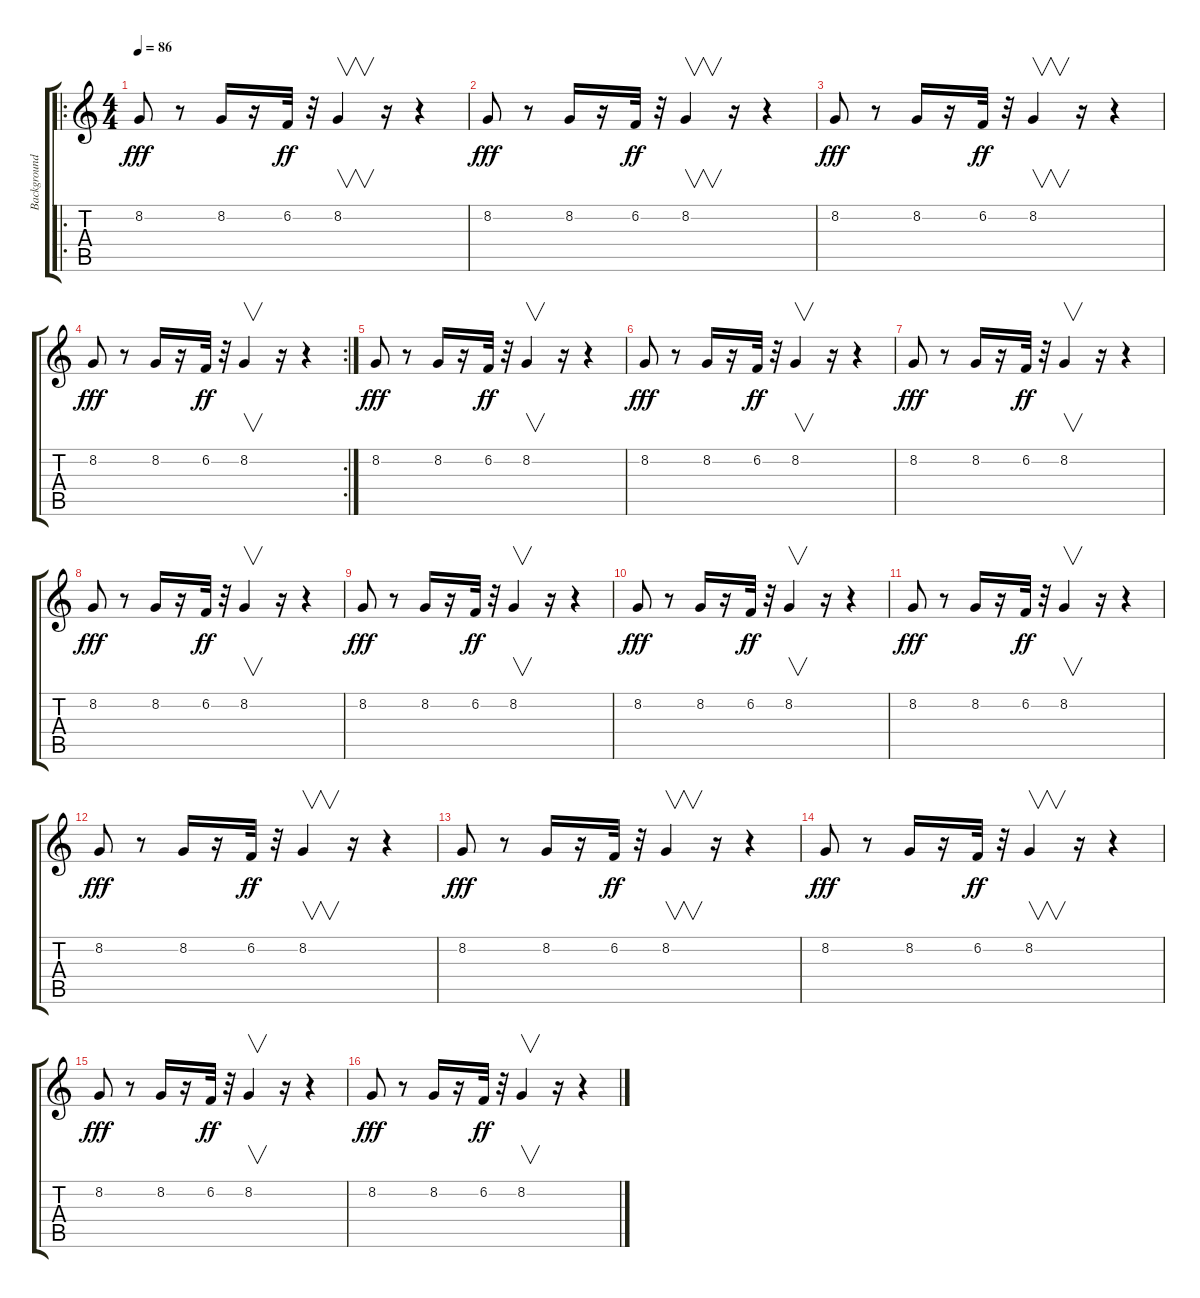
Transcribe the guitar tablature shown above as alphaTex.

\track ("Background Voices" "Background") {instrument lead6voice}
\staff {score tabs}
\tuning (E4 B3 G3 D3 A2 E2) {hide}
\ro
\ts (4 4)
\tempo 86
\clef g2
\ks c
8.2.8{dy fff} r.8 8.2.16 r.16 6.2.32{dy ff} r.32 8.2.4{v} r.16 r.4 |
8.2.8{dy fff} r.8 8.2.16 r.16 6.2.32{dy ff} r.32 8.2.4{v} r.16 r.4 |
8.2.8{dy fff} r.8 8.2.16 r.16 6.2.32{dy ff} r.32 8.2.4{v} r.16 r.4 |
\rc 2
8.2.8{dy fff} r.8 8.2.16 r.16 6.2.32{dy ff} r.32 8.2.4{v} r.16 r.4 |
8.2.8{dy fff} r.8 8.2.16 r.16 6.2.32{dy ff} r.32 8.2.4{v} r.16 r.4 |
8.2.8{dy fff} r.8 8.2.16 r.16 6.2.32{dy ff} r.32 8.2.4{v} r.16 r.4 |
8.2.8{dy fff} r.8 8.2.16 r.16 6.2.32{dy ff} r.32 8.2.4{v} r.16 r.4 |
8.2.8{dy fff} r.8 8.2.16 r.16 6.2.32{dy ff} r.32 8.2.4{v} r.16 r.4 |
8.2.8{dy fff} r.8 8.2.16 r.16 6.2.32{dy ff} r.32 8.2.4{v} r.16 r.4 |
8.2.8{dy fff} r.8 8.2.16 r.16 6.2.32{dy ff} r.32 8.2.4{v} r.16 r.4 |
8.2.8{dy fff} r.8 8.2.16 r.16 6.2.32{dy ff} r.32 8.2.4{v} r.16 r.4 |
8.2.8{dy fff} r.8 8.2.16 r.16 6.2.32{dy ff} r.32 8.2.4{v} r.16 r.4 |
8.2.8{dy fff} r.8 8.2.16 r.16 6.2.32{dy ff} r.32 8.2.4{v} r.16 r.4 |
8.2.8{dy fff} r.8 8.2.16 r.16 6.2.32{dy ff} r.32 8.2.4{v} r.16 r.4 |
8.2.8{dy fff} r.8 8.2.16 r.16 6.2.32{dy ff} r.32 8.2.4{v} r.16 r.4 |
8.2.8{dy fff} r.8 8.2.16 r.16 6.2.32{dy ff} r.32 8.2.4{v} r.16 r.4
